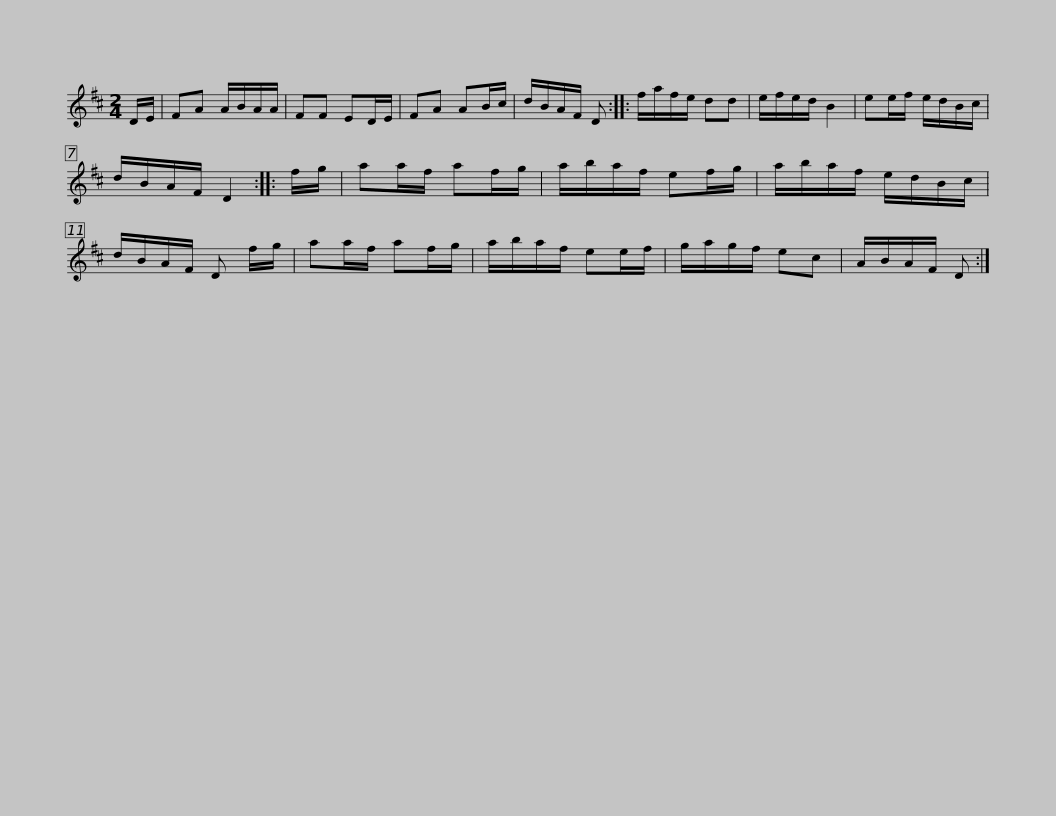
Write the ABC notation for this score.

X:1
L:1/8
M:2/4
I:linebreak $
K:D
V:1 treble
V:1
 D/E/ | FA A/B/A/A/ | FF ED/E/ | FA AB/c/ | d/B/A/F/ D :: %5
 f/a/f/e/ dd | e/f/e/d/ B2 | ee/f/ e/d/B/c/ |$ d/B/A/F/ D2 :: f/g/ | %10
 aa/f/ af/g/ | a/b/a/f/ ef/g/ | a/b/a/f/ e/d/B/c/ | d/B/A/F/ D f/g/ | aa/f/ af/g/ |$ %15
 a/b/a/f/ ee/f/ | g/a/g/f/ ec | A/B/A/F/ D :| %18
